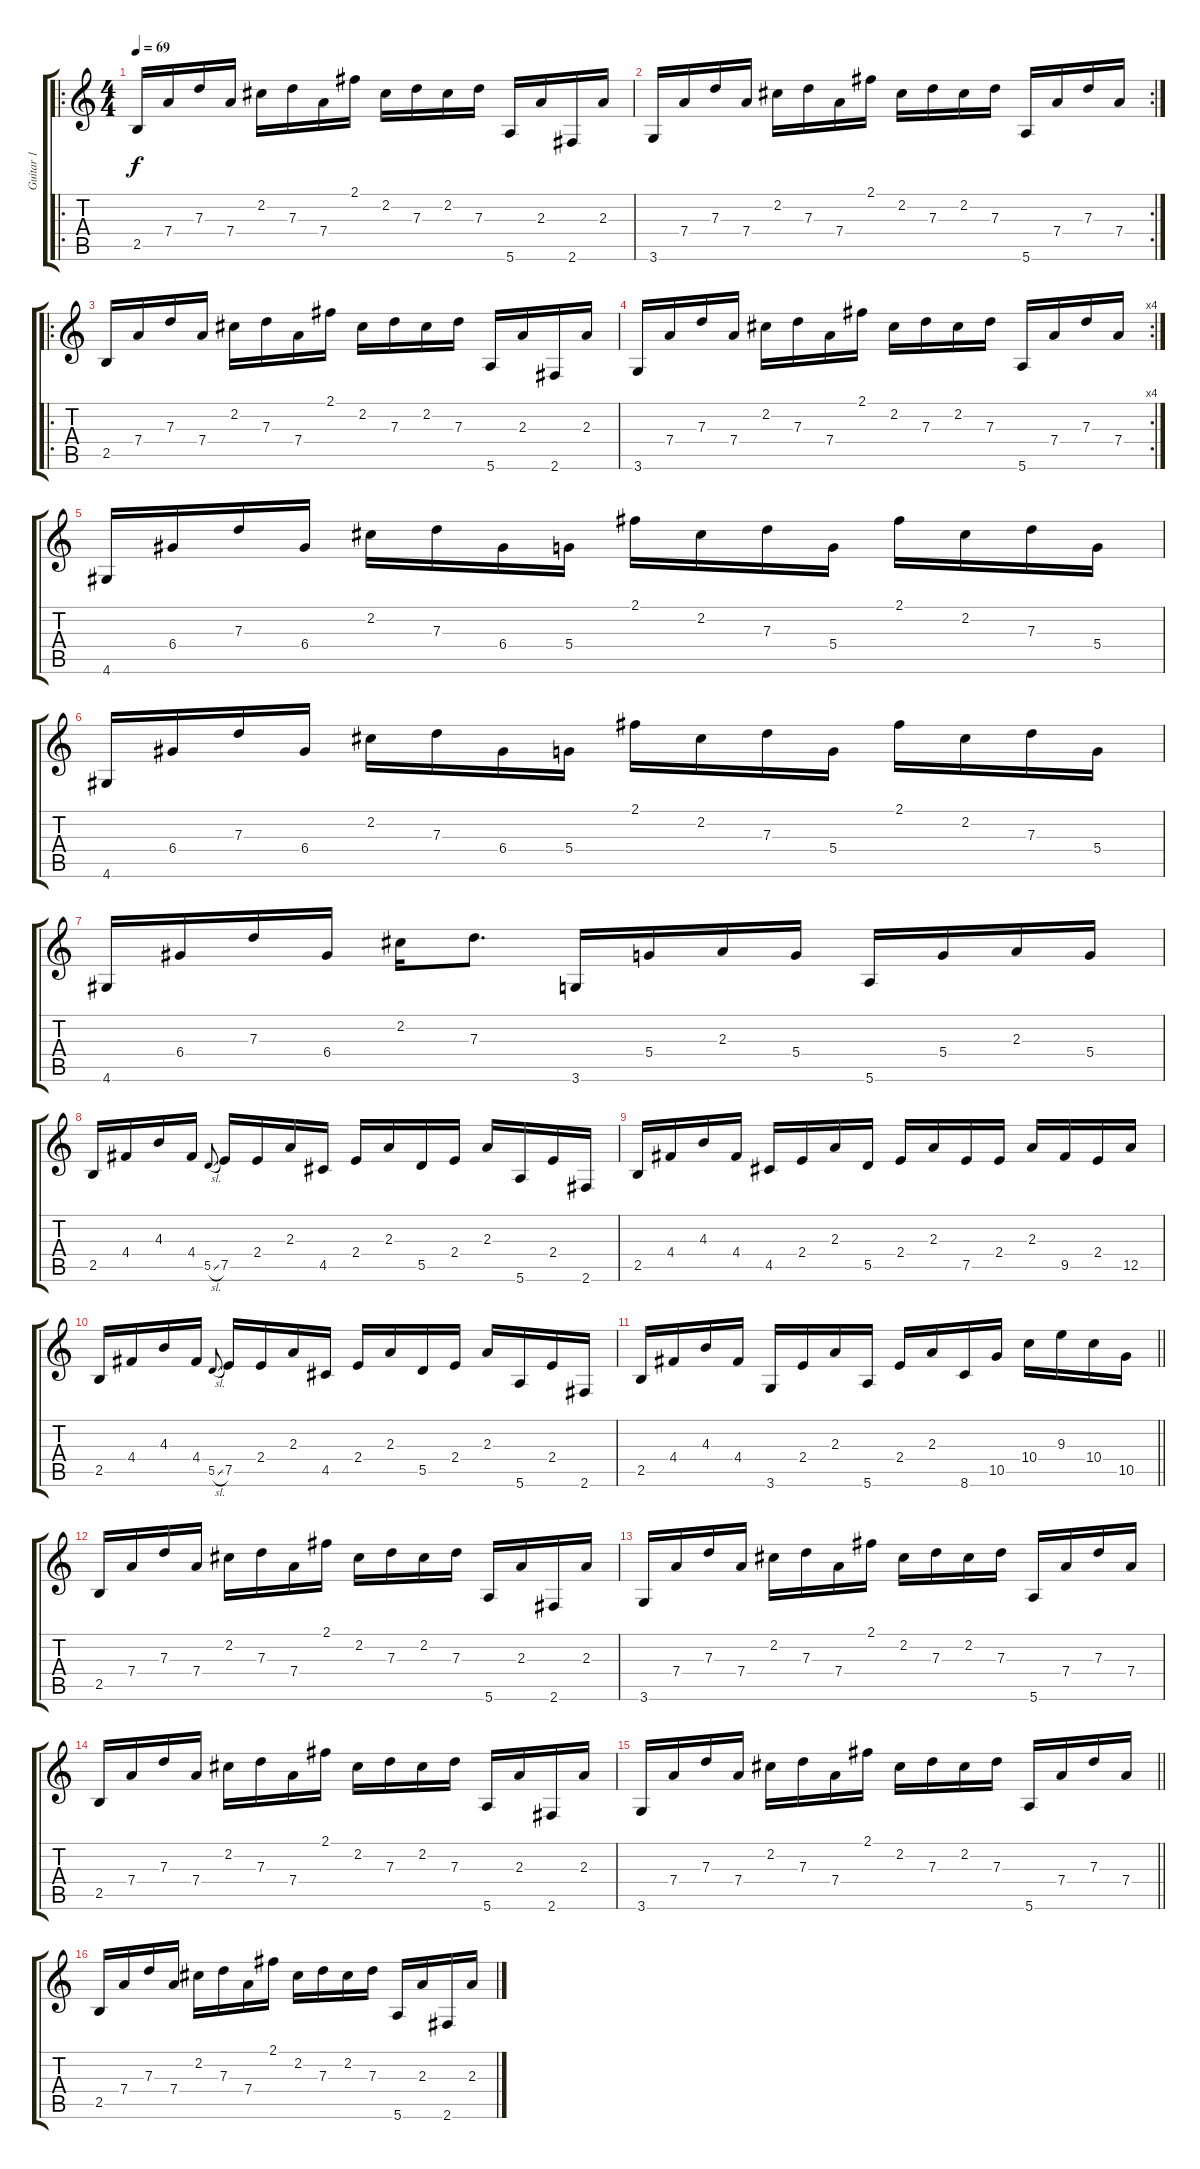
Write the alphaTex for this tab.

\track ("Guitar 1" "Guitar 1") {instrument electricguitarjazz}
\staff {score tabs}
\tuning (E4 B3 G3 D3 A2 E2) {hide}
\ro
\ts (4 4)
\tempo 69
\clef g2
\ks c
2.5.16{dy f instrument electricguitarjazz} 7.4.16 7.3.16 7.4.16 2.2.16 7.3.16 7.4.16 2.1.16 2.2.16 7.3.16 2.2.16 7.3.16 5.6.16 2.3.16 2.6.16 2.3.16 |
\rc 2
3.6.16 7.4.16 7.3.16 7.4.16 2.2.16 7.3.16 7.4.16 2.1.16 2.2.16 7.3.16 2.2.16 7.3.16 5.6.16 7.4.16 7.3.16 7.4.16 |
\ro
2.5.16 7.4.16 7.3.16 7.4.16 2.2.16 7.3.16 7.4.16 2.1.16 2.2.16 7.3.16 2.2.16 7.3.16 5.6.16 2.3.16 2.6.16 2.3.16 |
\rc 4
3.6.16 7.4.16 7.3.16 7.4.16 2.2.16 7.3.16 7.4.16 2.1.16 2.2.16 7.3.16 2.2.16 7.3.16 5.6.16 7.4.16 7.3.16 7.4.16 |
4.6.16 6.4.16 7.3.16 6.4.16 2.2.16 7.3.16 6.4.16 5.4.16 2.1.16 2.2.16 7.3.16 5.4.16 2.1.16 2.2.16 7.3.16 5.4.16 |
4.6.16 6.4.16 7.3.16 6.4.16 2.2.16 7.3.16 6.4.16 5.4.16 2.1.16 2.2.16 7.3.16 5.4.16 2.1.16 2.2.16 7.3.16 5.4.16 |
4.6.16 6.4.16 7.3.16 6.4.16 2.2.16 7.3.8{d} 3.6.16 5.4.16 2.3.16 5.4.16 5.6.16 5.4.16 2.3.16 5.4.16 |
2.5.16 4.4.16 4.3.16 4.4.16 5.5{sl}.8{gr onbeat} 7.5.16 2.4.16 2.3.16 4.5.16 2.4.16 2.3.16 5.5.16 2.4.16 2.3.16 5.6.16 2.4.16 2.6.16 |
2.5.16 4.4.16 4.3.16 4.4.16 4.5.16 2.4.16 2.3.16 5.5.16 2.4.16 2.3.16 7.5.16 2.4.16 2.3.16 9.5.16 2.4.16 12.5.16 |
2.5.16 4.4.16 4.3.16 4.4.16 5.5{sl}.8{gr onbeat} 7.5.16 2.4.16 2.3.16 4.5.16 2.4.16 2.3.16 5.5.16 2.4.16 2.3.16 5.6.16 2.4.16 2.6.16 |
\barLineRight lightlight
2.5.16 4.4.16 4.3.16 4.4.16 3.6.16 2.4.16 2.3.16 5.6.16 2.4.16 2.3.16 8.6.16 10.5.16 10.4.16 9.3.16 10.4.16 10.5.16 |
2.5.16 7.4.16 7.3.16 7.4.16 2.2.16 7.3.16 7.4.16 2.1.16 2.2.16 7.3.16 2.2.16 7.3.16 5.6.16 2.3.16 2.6.16 2.3.16 |
3.6.16 7.4.16 7.3.16 7.4.16 2.2.16 7.3.16 7.4.16 2.1.16 2.2.16 7.3.16 2.2.16 7.3.16 5.6.16 7.4.16 7.3.16 7.4.16 |
2.5.16 7.4.16 7.3.16 7.4.16 2.2.16 7.3.16 7.4.16 2.1.16 2.2.16 7.3.16 2.2.16 7.3.16 5.6.16 2.3.16 2.6.16 2.3.16 |
\barLineRight lightlight
3.6.16 7.4.16 7.3.16 7.4.16 2.2.16 7.3.16 7.4.16 2.1.16 2.2.16 7.3.16 2.2.16 7.3.16 5.6.16 7.4.16 7.3.16 7.4.16 |
2.5.16 7.4.16 7.3.16 7.4.16 2.2.16 7.3.16 7.4.16 2.1.16 2.2.16 7.3.16 2.2.16 7.3.16 5.6.16 2.3.16 2.6.16 2.3.16
